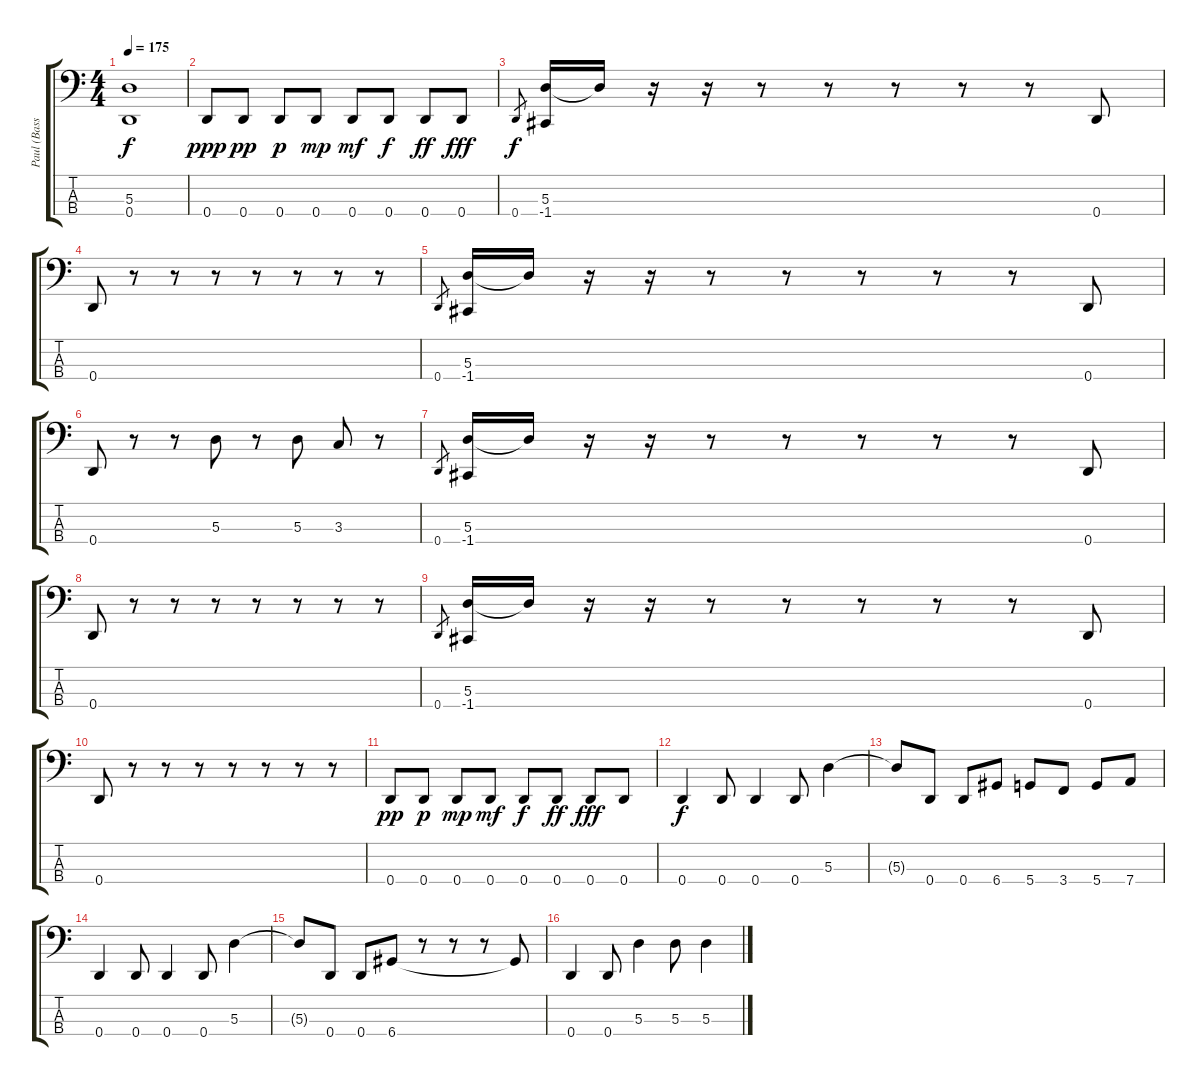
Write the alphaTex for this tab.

\track ("Paul (Bass)" "Paul (Bass") {instrument electricbasspick}
\staff {score tabs}
\tuning (G2 D2 A1 D1) {hide}
\ts (4 4)
\tempo 175
\clef f4
\ks c
(5.3{t} 0.4{t}).1{dy f} |
0.4.8{dy ppp} 0.4.8{dy pp} 0.4.8{dy p} 0.4.8{dy mp} 0.4.8{dy mf} 0.4.8{dy f} 0.4.8{dy ff} 0.4.8{dy fff} |
0.4.8{gr dy f} (5.3 -1.4).16 5.3{t}.16 r.16 r.16 r.8 r.8 r.8 r.8 r.8 0.4.8 |
0.4.8 r.8 r.8 r.8 r.8 r.8 r.8 r.8 |
0.4.8{gr} (5.3 -1.4).16 5.3{t}.16 r.16 r.16 r.8 r.8 r.8 r.8 r.8 0.4.8 |
0.4.8 r.8 r.8 5.3.8 r.8 5.3.8 3.3.8 r.8 |
0.4.8{gr} (5.3 -1.4).16 5.3{t}.16 r.16 r.16 r.8 r.8 r.8 r.8 r.8 0.4.8 |
0.4.8 r.8 r.8 r.8 r.8 r.8 r.8 r.8 |
0.4.8{gr} (5.3 -1.4).16 5.3{t}.16 r.16 r.16 r.8 r.8 r.8 r.8 r.8 0.4.8 |
0.4.8 r.8 r.8 r.8 r.8 r.8 r.8 r.8 |
0.4.8{dy pp} 0.4.8{dy p} 0.4.8{dy mp} 0.4.8{dy mf} 0.4.8{dy f} 0.4.8{dy ff} 0.4.8{dy fff} 0.4.8 |
0.4.4{dy f} 0.4.8 0.4.4 0.4.8 5.3.4 |
5.3{t}.8 0.4.8 0.4.8 6.4.8 5.4.8 3.4.8 5.4.8 7.4.8 |
0.4.4 0.4.8 0.4.4 0.4.8 5.3.4 |
5.3{t}.8 0.4.8 0.4.8 6.4.8 r.8 r.8 r.8 6.4{t}.8 |
0.4.4 0.4.8 5.3.4 5.3.8 5.3.4
